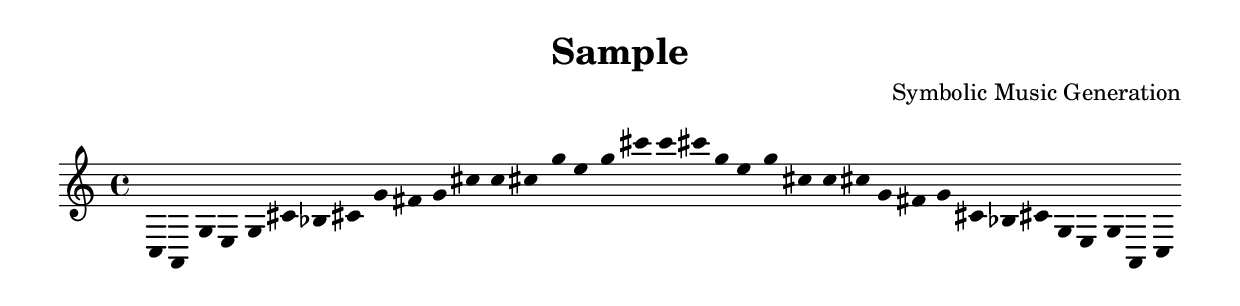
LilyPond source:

% z vector: tensor([[-0.0349, -1.9820,  3.0220, -2.1416, -0.5932, -2.0573, -3.8411,  0.6615, 0.3134, -0.5941]])
    \version "2.22.2"
    \header {
    title = "Sample"
    composer = "Symbolic Music Generation"
    }

    \score {
    <<
        \cadenzaOn
        \override Beam.breakable = ##t
        \accidentalStyle Score.forget
        \override Score.TextScript.padding = #2
        \override Stem.transparent = ##t
    {
    \clef treble
        c16 [ a, g e g cis' bes cis' g' fis' g' cis'' c'' cis'' g'' e'' g'' cis''' c''' cis''' g'' e'' g'' cis'' c'' cis'' g' fis' g' cis' bes cis' g e g a, ]
    c
    }
    >>
    \layout {
        indent = 0\mm
        line-width = 190\mm
        \override Stem.transparent = ##t
    }    
    }
    
    